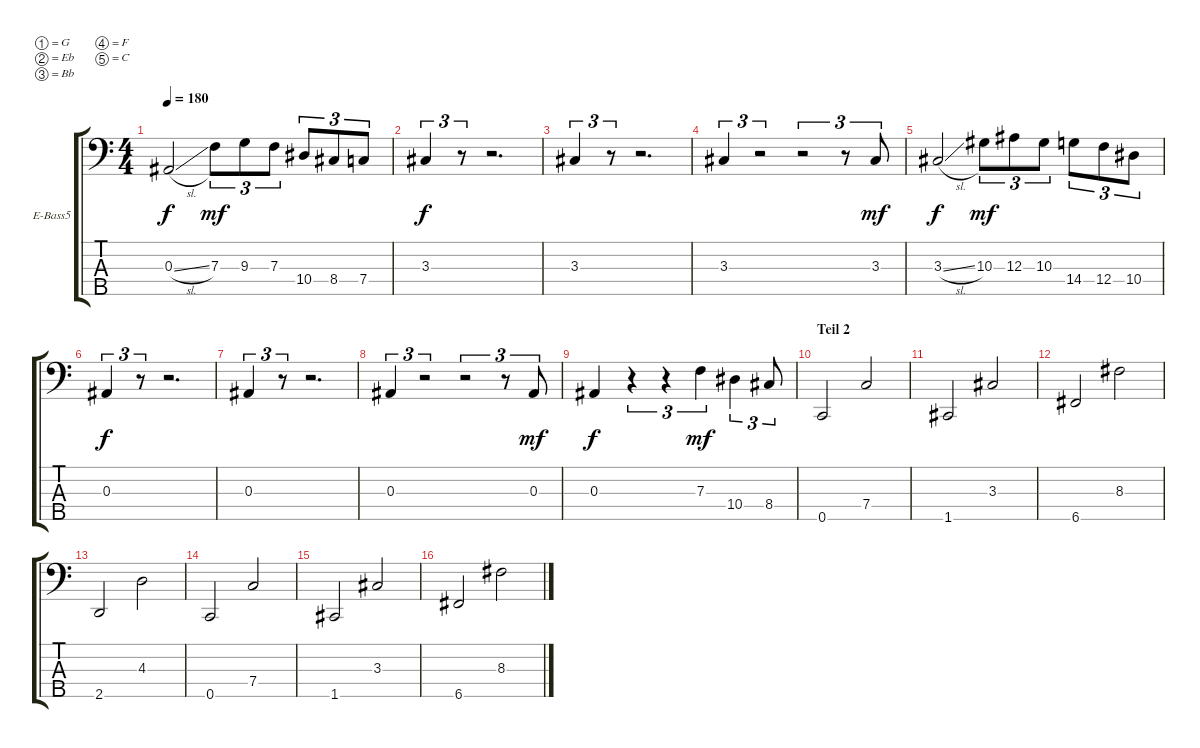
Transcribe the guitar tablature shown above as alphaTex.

\defaultSystemsLayout 4
\bracketExtendMode groupsimilarinstruments
\multiBarRest
\firstSystemTrackNameOrientation horizontal
\otherSystemsTrackNameOrientation horizontal
\track ("Electric Bass" "E-Bass5") {instrument electricbassfinger}
\staff {score tabs}
\tuning (G2 Eb2 Bb1 F1 C1)
\ts (4 4)
\tempo 180
\clef f4
\ks c
0.3{sl}.2{dy f} 7.3.8{tu (3 2) dy mf} 9.3.8{tu (3 2)} 7.3.8{tu (3 2)} 10.4.8{tu (3 2)} 8.4.8{tu (3 2)} 7.4.8{tu (3 2)} |
3.3.4{tu (3 2) dy f} r.8{tu (3 2)} r.2{d} |
3.3.4{tu (3 2)} r.8{tu (3 2)} r.2{d} |
3.3.4{tu (3 2)} r.2{tu (3 2)} r.2{tu (3 2)} r.8{tu (3 2)} 3.3.8{tu (3 2) dy mf} |
3.3{sl}.2{dy f} 10.3.8{tu (3 2) dy mf} 12.3.8{tu (3 2)} 10.3.8{tu (3 2)} 14.4.8{tu (3 2)} 12.4.8{tu (3 2)} 10.4.8{tu (3 2)} |
0.3.4{tu (3 2) dy f} r.8{tu (3 2)} r.2{d} |
0.3.4{tu (3 2)} r.8{tu (3 2)} r.2{d} |
0.3.4{tu (3 2)} r.2{tu (3 2)} r.2{tu (3 2)} r.8{tu (3 2)} 0.3.8{tu (3 2) dy mf} |
0.3.4{dy f} r.4{tu (3 2)} r.4{tu (3 2)} 7.3.4{tu (3 2) dy mf} 10.4.4{tu (3 2)} 8.4.8{tu (3 2)} |
\section ("" "Teil 2")
0.5.2 7.4.2 |
1.5.2 3.3.2 |
6.5.2 8.3.2 |
2.5.2 4.3.2 |
0.5.2 7.4.2 |
1.5.2 3.3.2 |
6.5.2 8.3.2
